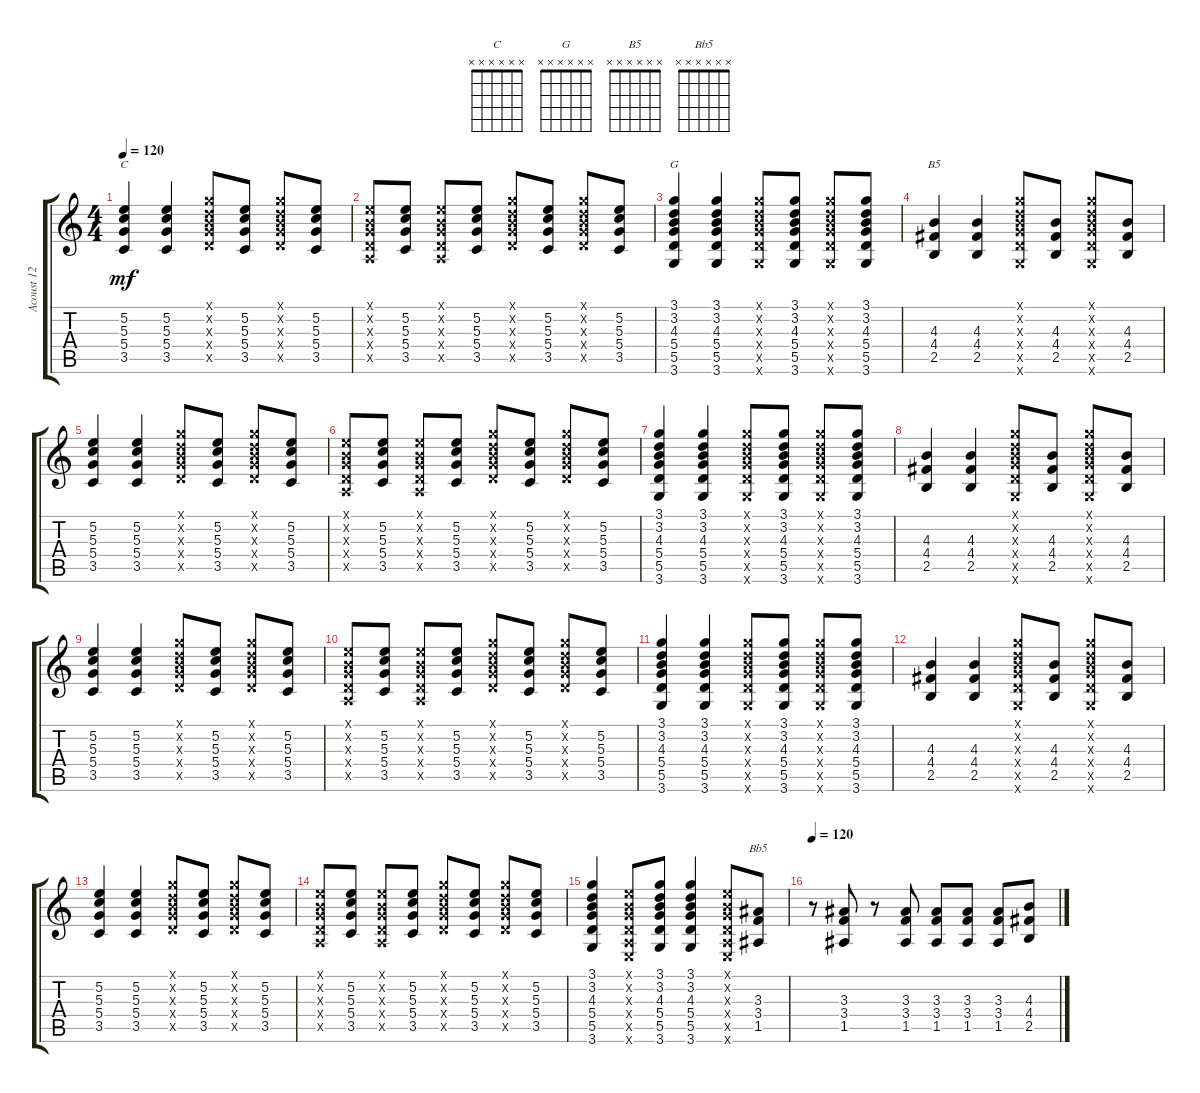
\track ("Acoust 12 string" "Acoust 12 ") {instrument acousticguitarsteel}
\staff {score tabs}
\tuning (E4 B3 G3 D3 A2 E2) {hide}
\chord ("C" x x x x x x) {firstfret 0}
\chord ("G" x x x x x x) {firstfret 0}
\chord ("B5" x x x x x x) {firstfret 0}
\chord ("Bb5" x x x x x x) {firstfret 0}
\ts (4 4)
\tempo 120
\clef g2
\ks c
(5.2 5.3 5.4 3.5).4{ch "C" dy mf} (5.2 5.3 5.4 3.5).4 (3.1{x} 3.2{x} 4.3{x} 5.4{x} 5.5{x}).8 (5.2 5.3 5.4 3.5).8 (3.1{x} 3.2{x} 4.3{x} 5.4{x} 5.5{x}).8 (5.2 5.3 5.4 3.5).8 |
(0.1{x} 0.2{x} 0.3{x} 0.4{x} 0.5{x}).8 (5.2 5.3 5.4 3.5).8 (0.1{x} 0.2{x} 0.3{x} 0.4{x} 0.5{x}).8 (5.2 5.3 5.4 3.5).8 (3.1{x} 3.2{x} 4.3{x} 5.4{x} 5.5{x}).8 (5.2 5.3 5.4 3.5).8 (3.1{x} 3.2{x} 4.3{x} 5.4{x} 5.5{x}).8 (5.2 5.3 5.4 3.5).8 |
(3.1 3.2 4.3 5.4 5.5 3.6).4{ch "G"} (3.1 3.2 4.3 5.4 5.5 3.6).4 (3.1{x} 3.2{x} 4.3{x} 5.4{x} 5.5{x} 3.6{x}).8 (3.1 3.2 4.3 5.4 5.5 3.6).8 (3.1{x} 3.2{x} 4.3{x} 5.4{x} 5.5{x} 3.6{x}).8 (3.1 3.2 4.3 5.4 5.5 3.6).8 |
(4.3 4.4 2.5).4{ch "B5"} (4.3 4.4 2.5).4 (3.1{x} 3.2{x} 4.3{x} 5.4{x} 5.5{x} 3.6{x}).8 (4.3 4.4 2.5).8 (3.1{x} 3.2{x} 4.3{x} 5.4{x} 5.5{x} 3.6{x}).8 (4.3 4.4 2.5).8 |
(5.2 5.3 5.4 3.5).4 (5.2 5.3 5.4 3.5).4 (3.1{x} 3.2{x} 4.3{x} 5.4{x} 5.5{x}).8 (5.2 5.3 5.4 3.5).8 (3.1{x} 3.2{x} 4.3{x} 5.4{x} 5.5{x}).8 (5.2 5.3 5.4 3.5).8 |
(0.1{x} 0.2{x} 0.3{x} 0.4{x} 0.5{x}).8 (5.2 5.3 5.4 3.5).8 (0.1{x} 0.2{x} 0.3{x} 0.4{x} 0.5{x}).8 (5.2 5.3 5.4 3.5).8 (3.1{x} 3.2{x} 4.3{x} 5.4{x} 5.5{x}).8 (5.2 5.3 5.4 3.5).8 (3.1{x} 3.2{x} 4.3{x} 5.4{x} 5.5{x}).8 (5.2 5.3 5.4 3.5).8 |
(3.1 3.2 4.3 5.4 5.5 3.6).4 (3.1 3.2 4.3 5.4 5.5 3.6).4 (3.1{x} 3.2{x} 4.3{x} 5.4{x} 5.5{x} 3.6{x}).8 (3.1 3.2 4.3 5.4 5.5 3.6).8 (3.1{x} 3.2{x} 4.3{x} 5.4{x} 5.5{x} 3.6{x}).8 (3.1 3.2 4.3 5.4 5.5 3.6).8 |
(4.3 4.4 2.5).4 (4.3 4.4 2.5).4 (3.1{x} 3.2{x} 4.3{x} 5.4{x} 5.5{x} 3.6{x}).8 (4.3 4.4 2.5).8 (3.1{x} 3.2{x} 4.3{x} 5.4{x} 5.5{x} 3.6{x}).8 (4.3 4.4 2.5).8 |
(5.2 5.3 5.4 3.5).4 (5.2 5.3 5.4 3.5).4 (3.1{x} 3.2{x} 4.3{x} 5.4{x} 5.5{x}).8 (5.2 5.3 5.4 3.5).8 (3.1{x} 3.2{x} 4.3{x} 5.4{x} 5.5{x}).8 (5.2 5.3 5.4 3.5).8 |
(0.1{x} 0.2{x} 0.3{x} 0.4{x} 0.5{x}).8 (5.2 5.3 5.4 3.5).8 (0.1{x} 0.2{x} 0.3{x} 0.4{x} 0.5{x}).8 (5.2 5.3 5.4 3.5).8 (3.1{x} 3.2{x} 4.3{x} 5.4{x} 5.5{x}).8 (5.2 5.3 5.4 3.5).8 (3.1{x} 3.2{x} 4.3{x} 5.4{x} 5.5{x}).8 (5.2 5.3 5.4 3.5).8 |
(3.1 3.2 4.3 5.4 5.5 3.6).4 (3.1 3.2 4.3 5.4 5.5 3.6).4 (3.1{x} 3.2{x} 4.3{x} 5.4{x} 5.5{x} 3.6{x}).8 (3.1 3.2 4.3 5.4 5.5 3.6).8 (3.1{x} 3.2{x} 4.3{x} 5.4{x} 5.5{x} 3.6{x}).8 (3.1 3.2 4.3 5.4 5.5 3.6).8 |
(4.3 4.4 2.5).4 (4.3 4.4 2.5).4 (3.1{x} 3.2{x} 4.3{x} 5.4{x} 5.5{x} 3.6{x}).8 (4.3 4.4 2.5).8 (3.1{x} 3.2{x} 4.3{x} 5.4{x} 5.5{x} 3.6{x}).8 (4.3 4.4 2.5).8 |
(5.2 5.3 5.4 3.5).4 (5.2 5.3 5.4 3.5).4 (3.1{x} 3.2{x} 4.3{x} 5.4{x} 5.5{x}).8 (5.2 5.3 5.4 3.5).8 (3.1{x} 3.2{x} 4.3{x} 5.4{x} 5.5{x}).8 (5.2 5.3 5.4 3.5).8 |
(0.1{x} 0.2{x} 0.3{x} 0.4{x} 0.5{x}).8 (5.2 5.3 5.4 3.5).8 (0.1{x} 0.2{x} 0.3{x} 0.4{x} 0.5{x}).8 (5.2 5.3 5.4 3.5).8 (3.1{x} 3.2{x} 4.3{x} 5.4{x} 5.5{x}).8 (5.2 5.3 5.4 3.5).8 (3.1{x} 3.2{x} 4.3{x} 5.4{x} 5.5{x}).8 (5.2 5.3 5.4 3.5).8 |
(3.1 3.2 4.3 5.4 5.5 3.6).4 (0.1{x} 0.2{x} 0.3{x} 0.4{x} 0.5{x} 0.6{x}).8 (3.1 3.2 4.3 5.4 5.5 3.6).8 (3.1 3.2 4.3 5.4 5.5 3.6).4 (0.1{x} 0.2{x} 0.3{x} 0.4{x} 0.5{x} 0.6{x}).8 (3.3 3.4 1.5).8{ch "Bb5"} |
\tempo 120
r.8 (3.3 3.4 1.5).8 r.8 (3.3 3.4 1.5).8 (3.3 3.4 1.5).8 (3.3 3.4 1.5).8 (3.3 3.4 1.5).8 (4.3 4.4 2.5).8
